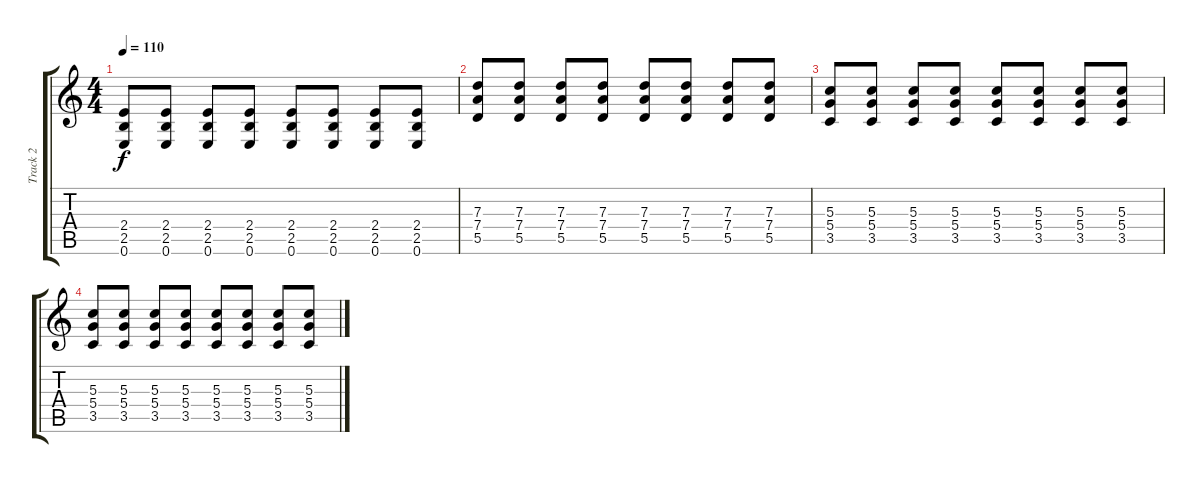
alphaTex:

\track ("Track 2" "Track 2") {instrument distortionguitar}
\staff {score tabs}
\tuning (E4 B3 G3 D3 A2 E2) {hide}
\ts (4 4)
\tempo 110
\clef g2
\ks c
(2.4 2.5 0.6).8{dy f} (2.4 2.5 0.6).8 (2.4 2.5 0.6).8 (2.4 2.5 0.6).8 (2.4 2.5 0.6).8 (2.4 2.5 0.6).8 (2.4 2.5 0.6).8 (2.4 2.5 0.6).8 |
(7.3 7.4 5.5).8 (7.3 7.4 5.5).8 (7.3 7.4 5.5).8 (7.3 7.4 5.5).8 (7.3 7.4 5.5).8 (7.3 7.4 5.5).8 (7.3 7.4 5.5).8 (7.3 7.4 5.5).8 |
(5.3 5.4 3.5).8 (5.3 5.4 3.5).8 (5.3 5.4 3.5).8 (5.3 5.4 3.5).8 (5.3 5.4 3.5).8 (5.3 5.4 3.5).8 (5.3 5.4 3.5).8 (5.3 5.4 3.5).8 |
(5.3 5.4 3.5).8 (5.3 5.4 3.5).8 (5.3 5.4 3.5).8 (5.3 5.4 3.5).8 (5.3 5.4 3.5).8 (5.3 5.4 3.5).8 (5.3 5.4 3.5).8 (5.3 5.4 3.5).8
